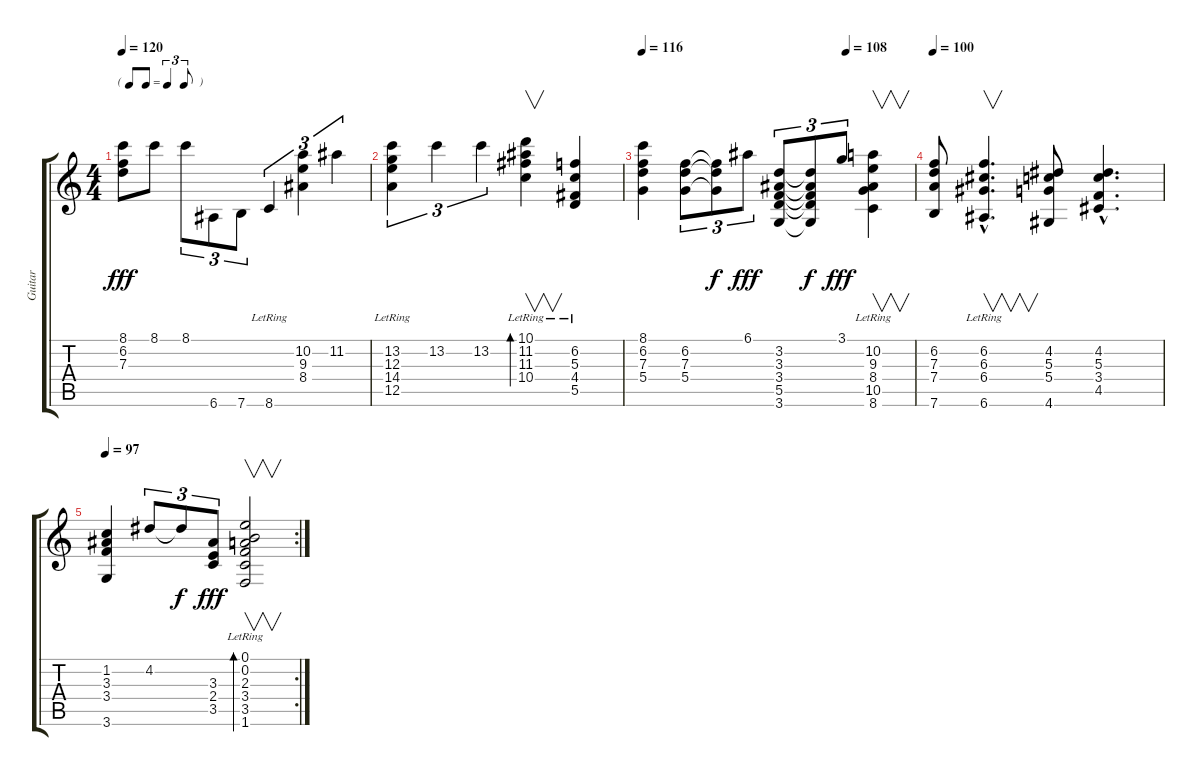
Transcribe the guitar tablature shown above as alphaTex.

\track ("Guitar" "Guitar") {instrument electricbasspick}
\staff {score tabs}
\tuning (E4 B3 G3 D3 A2 E2) {hide}
\ts (4 4)
\tf triplet8th
\tempo 120
\clef g2
\ks c
(8.1 6.2 7.3).8{dy fff} 8.1.8 8.1.8{tu (3 2)} 6.6.8{tu (3 2)} 7.6.8{tu (3 2)} 8.6{lr}.4{tu (3 2)} (10.2 9.3 8.4).4{tu (3 2)} 11.2.4{tu (3 2)} |
(13.2 12.3 14.4{lr} 12.5).4{tu (3 2)} 13.2.4{tu (3 2)} 13.2.4{tu (3 2)} (10.1{lr} 11.2 11.3 10.4{lr}).4{v bd 480} (6.2{lr} 5.3 4.4 5.5{lr}).4 |
\tempo 116
\tempo (108 0.75)
(8.1 6.2 7.3 5.4).4 (6.2 7.3 5.4).8{tu (3 2)} (6.2{t} 7.3{t} 5.4{t}).8{tu (3 2) dy f} 6.1.8{tu (3 2) dy fff} (3.2 3.3 3.4 5.5 3.6).8{tu (3 2)} (3.2{t} 3.3{t} 3.4{t} 5.5{t} 3.6{t}).8{tu (3 2) dy f} 3.1.8{tu (3 2) dy fff} (10.2 9.3 8.4 10.5 8.6{lr}).4{v} |
\tempo 100
(6.2 7.3 7.4 7.6).8 (6.2{hac lr} 6.3{hac} 6.4{hac} 6.6{hac}).4{v d} (4.2 5.3 5.4 4.6).8 (4.2{hac} 5.3{hac} 3.4{hac} 4.5{hac}).4{d} |
\rc 2
\tempo 97
(1.2 3.3 3.4 3.6).4 4.2.8{tu (3 2)} 4.2{t}.8{tu (3 2) dy f} (3.3 2.4 3.5).8{tu (3 2) dy fff} (0.1{lr} 0.2 2.3 3.4 3.5 1.6).2{v bd 480}
